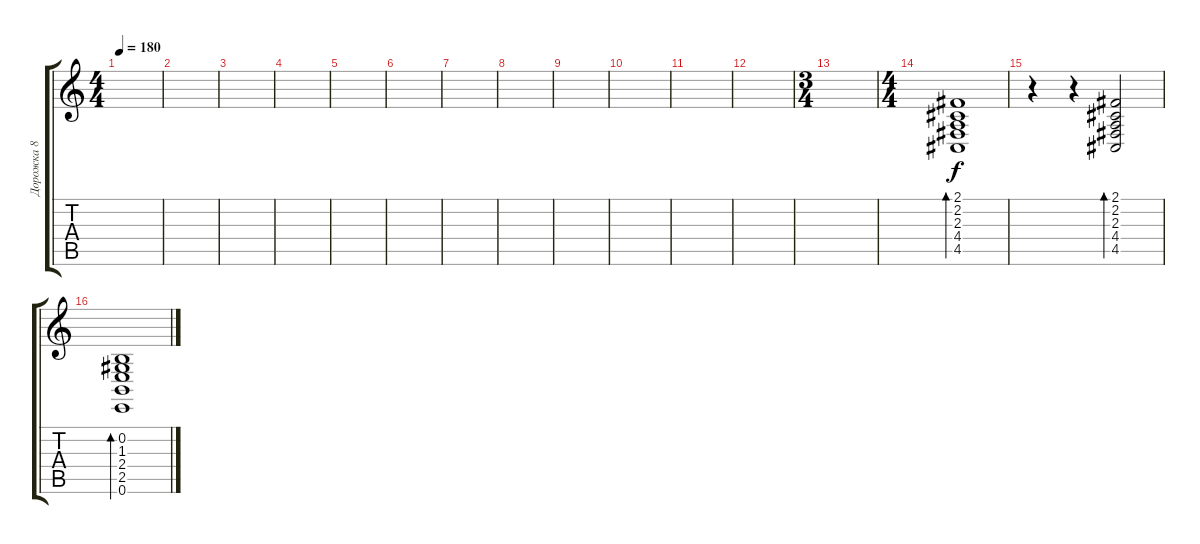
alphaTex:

\track ("Дорожка 8" "Дорожка 8") {instrument brightacousticpiano}
\staff {score tabs}
\tuning (E4 B3 G3 D3 A2 E2) {hide}
\ts (4 4)
\tempo 180
\clef g2
\ks c
|
|
|
|
|
|
|
|
|
|
|
|
\ts (3 4)
|
\ts (4 4)
(2.1 2.2 2.3 4.4 4.5).1{bd 60} |
r.4 r.4 (2.1 2.2 2.3 4.4 4.5).2{bd 60} |
(0.2 1.3 2.4 2.5 0.6).1{bd 60}
